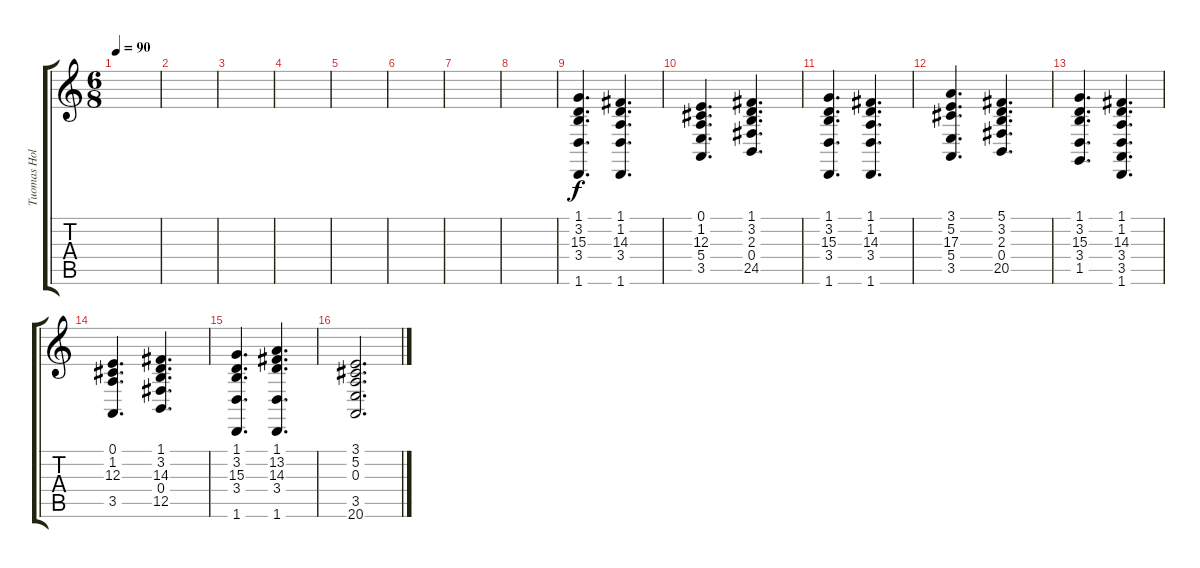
\track ("Tuomas Holopainen" "Tuomas Hol") {instrument acousticgrandpiano}
\staff {score tabs}
\tuning (Db4 Ab3 E3 B2 Gb2 Db2) {hide}
\ts (6 8)
\tempo 90
\clef g2
\ks c
|
|
|
|
|
|
|
|
(1.1 3.2 15.3 3.4 1.6).4{d} (1.1 1.2 14.3 3.4 1.6).4{d} |
(0.1 1.2 12.3 5.4 3.5).4{d} (1.1 3.2 2.3 0.4 24.5).4{d} |
(1.1 3.2 15.3 3.4 1.6).4{d} (1.1 1.2 14.3 3.4 1.6).4{d} |
(3.1 5.2 17.3 5.4 3.5).4{d} (5.1 3.2 2.3 0.4 20.5).4{d} |
(1.1 3.2 15.3 3.4 1.5).4{d} (1.1 1.2 14.3 3.4 3.5 1.6).4{d} |
(0.1 1.2 12.3 3.5).4{d} (1.1 3.2 14.3 0.4 12.5).4{d} |
(1.1 3.2 15.3 3.4 1.6).4{d} (1.1 13.2 14.3 3.4 1.6).4{d} |
(3.1 5.2 0.3 3.5 20.6).2{d}
